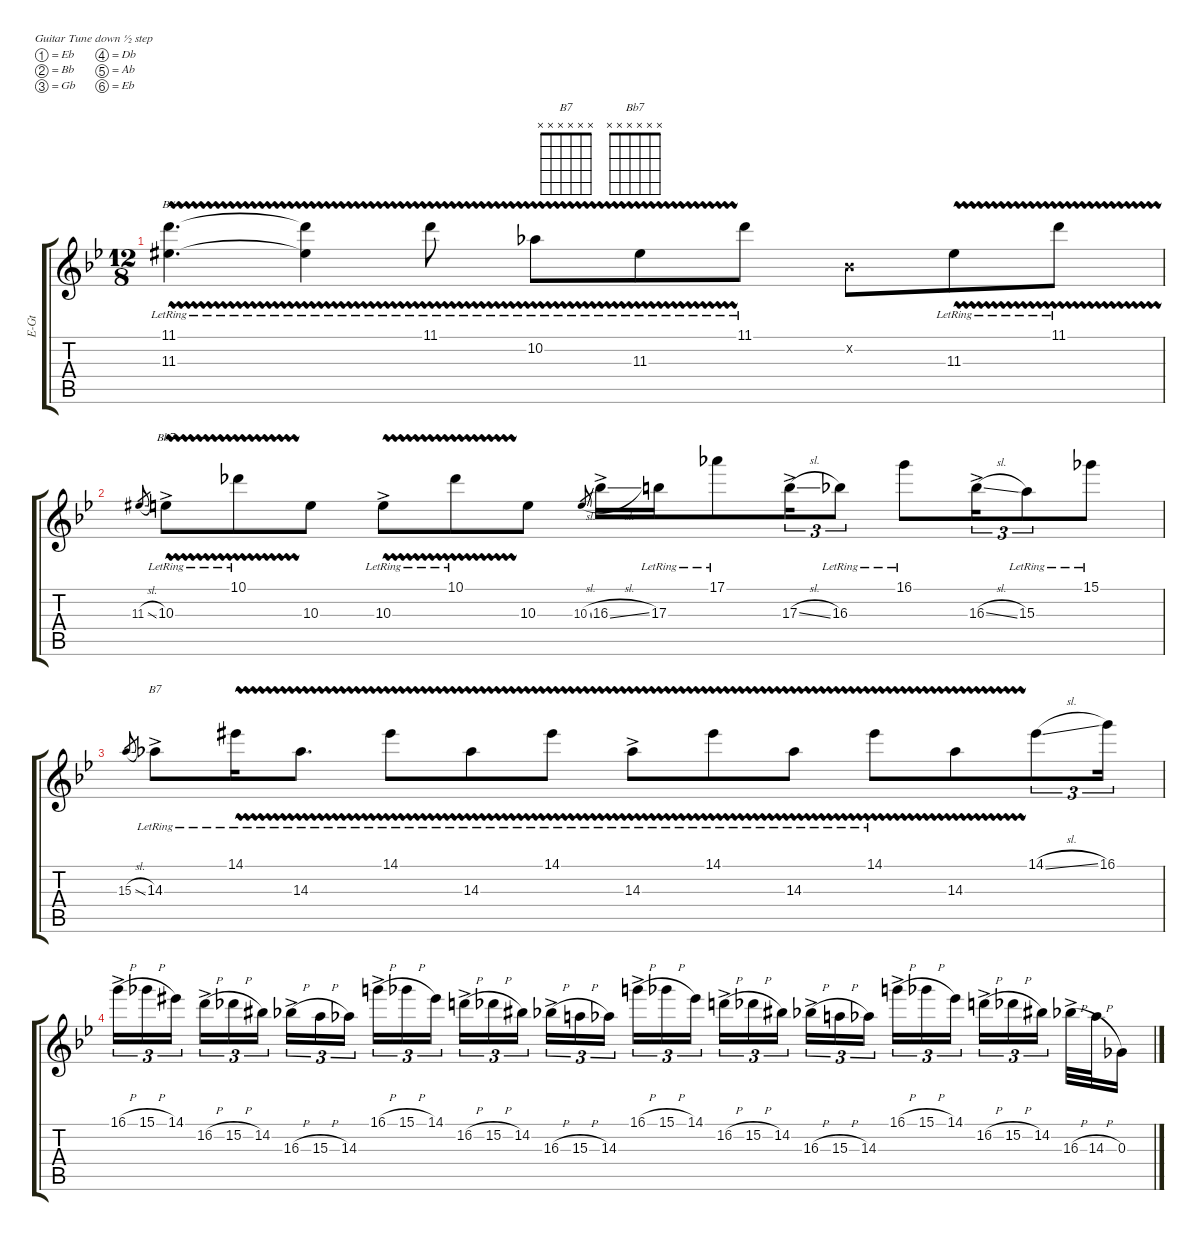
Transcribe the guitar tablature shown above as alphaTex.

\hideDynamics
\bracketExtendMode groupsimilarinstruments
\otherSystemsTrackNameOrientation horizontal
\track ("Guitar" "E-Gt") {multiBarRest instrument overdrivenguitar}
\staff {score tabs}
\tuning (Eb4 Bb3 Gb3 Db3 Ab2 Eb2)
\chord ("B7" x x x x x x)
\chord ("Bb7" x x x x x x)
\ts (12 8)
\tempo (84 hide)
\clef g2
\ks bb
(11.1{vw lr acc #} 11.3{vw lr acc #}).4{d ch "B7" dy mf beam Down} (11.1{vw lr t acc #} 11.3{vw lr t acc #}).4{beam Down} 11.1{vw lr acc #}.8{dy mp beam Down} 10.2{vw lr acc forcenatural}.8{beam Down} 11.3{vw lr acc #}.8{beam Down} 11.1{lr acc #}.8{beam Down} 0.2{x acc forcenatural}.8{beam Down} 11.3{vw lr acc #}.8{beam Down} 11.1{vw lr acc #}.8{dy mf beam Down} |
11.3{sl acc #}.8{gr beam Up} 10.3{vw ac lr acc #}.8{ch "Bb7" beam Down} 10.1{vw lr acc forcenatural}.8{beam Down} 10.3{acc #}.8{beam Down} 10.3{vw ac lr acc #}.8{beam Down} 10.1{vw lr acc forcenatural}.8{beam Down} 10.3{acc #}.8{beam Down} 10.3{sl acc #}.8{gr beam Up} 16.3{sl ac acc forcenatural}.16{beam Down beam merge} 17.3{lr acc #}.16{beam Down beam merge} 17.1{lr acc forcenatural}.8{beam Down beam merge} 17.3{sl ac acc #}.16{tu (3 2) beam Down beam merge} 16.3{lr acc forcenatural}.8{tu (3 2) beam Down} 16.1{lr acc #}.8{beam Down beam merge} 16.3{sl ac acc forcenatural}.16{tu (3 2) beam Down beam merge} 15.3{lr acc #}.8{tu (3 2) beam Down beam merge} 15.1{lr acc forcenatural}.8{beam Down} |
15.3{sl acc #}.8{gr beam Up} 14.3{ac lr acc forcenatural}.8{ch "B7" beam Down} 14.1{vw lr acc #}.16{beam Down} 14.3{vw lr acc forcenatural}.8{d beam Down} 14.1{vw lr acc #}.8{beam Down} 14.3{vw lr acc forcenatural}.8{beam Down} 14.1{vw lr acc #}.8{beam Down} 14.3{vw ac lr acc forcenatural}.8{beam Down} 14.1{vw lr acc #}.8{beam Down} 14.3{vw lr acc forcenatural}.8{beam Down} 14.1{vw lr acc #}.8{beam Down beam merge} 14.3{vw acc forcenatural}.8{beam Down beam merge} 14.1{sl acc #}.8{tu (3 2) beam Down beam merge} 16.1{acc #}.16{tu (3 2) beam Down} |
16.1{h ac acc #}.16{tu (3 2) beam Down beam merge} 15.1{h acc forcenatural}.16{tu (3 2) beam Down beam merge} 14.1{acc #}.16{tu (3 2) beam Down beam splitsecondary} 16.2{h ac acc #}.16{tu (3 2) beam Down beam merge} 15.2{h acc forcenatural}.16{tu (3 2) beam Down beam merge} 14.2{acc #}.16{tu (3 2) beam Down beam splitsecondary} 16.3{h ac acc forcenatural}.16{tu (3 2) beam Down beam merge} 15.3{h acc #}.16{tu (3 2) beam Down beam merge} 14.3{acc forcenatural}.16{tu (3 2) beam Down} 16.1{h ac acc #}.16{tu (3 2) beam Down beam merge} 15.1{h acc forcenatural}.16{tu (3 2) beam Down beam merge} 14.1{acc #}.16{tu (3 2) beam Down beam splitsecondary} 16.2{h ac acc #}.16{tu (3 2) beam Down beam merge} 15.2{h acc forcenatural}.16{tu (3 2) beam Down beam merge} 14.2{acc #}.16{tu (3 2) beam Down beam splitsecondary} 16.3{h ac acc forcenatural}.16{tu (3 2) beam Down beam merge} 15.3{h acc #}.16{tu (3 2) beam Down beam merge} 14.3{acc forcenatural}.16{tu (3 2) beam Down} 16.1{h ac acc #}.16{tu (3 2) beam Down beam merge} 15.1{h acc forcenatural}.16{tu (3 2) beam Down beam merge} 14.1{acc #}.16{tu (3 2) beam Down beam splitsecondary} 16.2{h ac acc #}.16{tu (3 2) beam Down beam merge} 15.2{h acc forcenatural}.16{tu (3 2) beam Down beam merge} 14.2{acc #}.16{tu (3 2) beam Down beam splitsecondary} 16.3{h ac acc forcenatural}.16{tu (3 2) beam Down beam merge} 15.3{h acc #}.16{tu (3 2) beam Down beam merge} 14.3{acc forcenatural}.16{tu (3 2) beam Down} 16.1{h ac acc #}.16{tu (3 2) beam Down beam merge} 15.1{h acc forcenatural}.16{tu (3 2) beam Down beam merge} 14.1{acc #}.16{tu (3 2) beam Down beam splitsecondary} 16.2{h ac acc #}.16{tu (3 2) beam Down beam merge} 15.2{h acc forcenatural}.16{tu (3 2) beam Down beam merge} 14.2{acc #}.16{tu (3 2) beam Down beam splitsecondary} 16.3{h ac acc forcenatural}.32{beam Down beam merge} 14.3{h acc forcenatural}.32{beam Down beam merge} 0.3{acc forcenatural}.16{beam Down}
